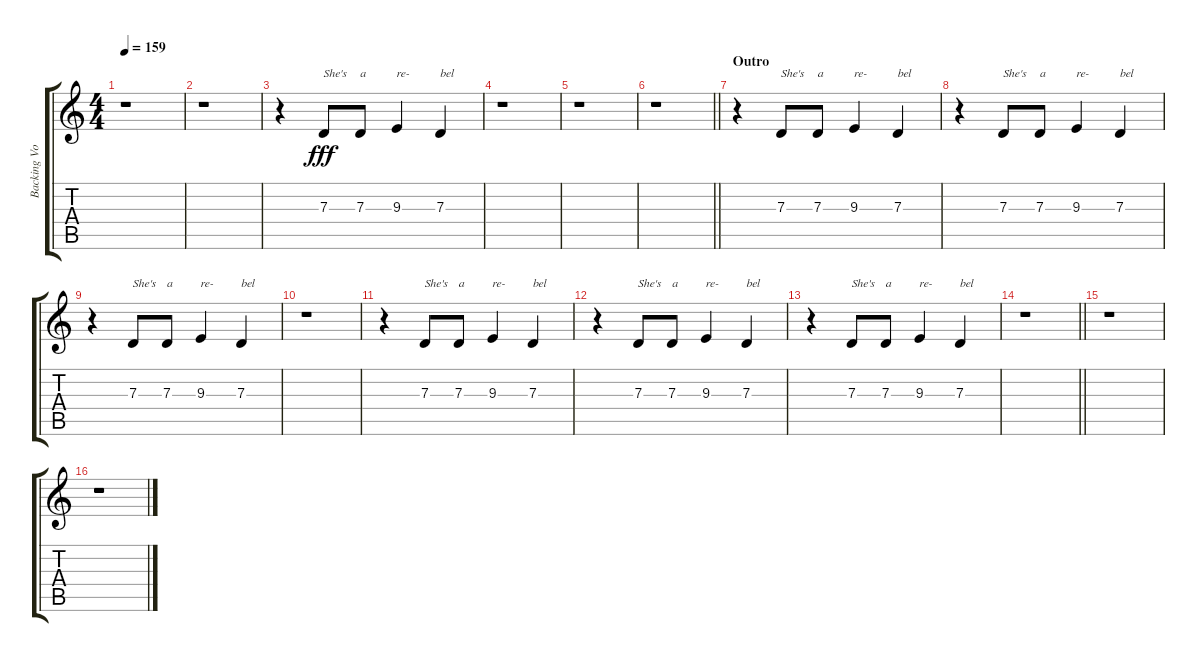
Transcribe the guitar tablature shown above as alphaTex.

\track ("Backing Vocals (Mike Dirnt)" "Backing Vo") {instrument electricgrandpiano}
\staff {score tabs}
\tuning (E4 B3 G3 D3 A2 E2) {hide}
\ts (4 4)
\tempo 159
\clef g2
\ks c
r.1{dy fff} |
r.1 |
r.4 7.3.8{txt "She's"} 7.3.8{txt "a"} 9.3.4{txt "re-"} 7.3.4{txt "bel"} |
r.1 |
r.1 |
\barLineRight lightlight
r.1 |
\section ("" "Outro")
r.4 7.3.8{txt "She's"} 7.3.8{txt "a"} 9.3.4{txt "re-"} 7.3.4{txt "bel"} |
r.4 7.3.8{txt "She's"} 7.3.8{txt "a"} 9.3.4{txt "re-"} 7.3.4{txt "bel"} |
r.4 7.3.8{txt "She's"} 7.3.8{txt "a"} 9.3.4{txt "re-"} 7.3.4{txt "bel"} |
r.1 |
r.4 7.3.8{txt "She's"} 7.3.8{txt "a"} 9.3.4{txt "re-"} 7.3.4{txt "bel"} |
r.4 7.3.8{txt "She's"} 7.3.8{txt "a"} 9.3.4{txt "re-"} 7.3.4{txt "bel"} |
r.4 7.3.8{txt "She's"} 7.3.8{txt "a"} 9.3.4{txt "re-"} 7.3.4{txt "bel"} |
\barLineRight lightlight
r.1 |
r.1 |
r.1
